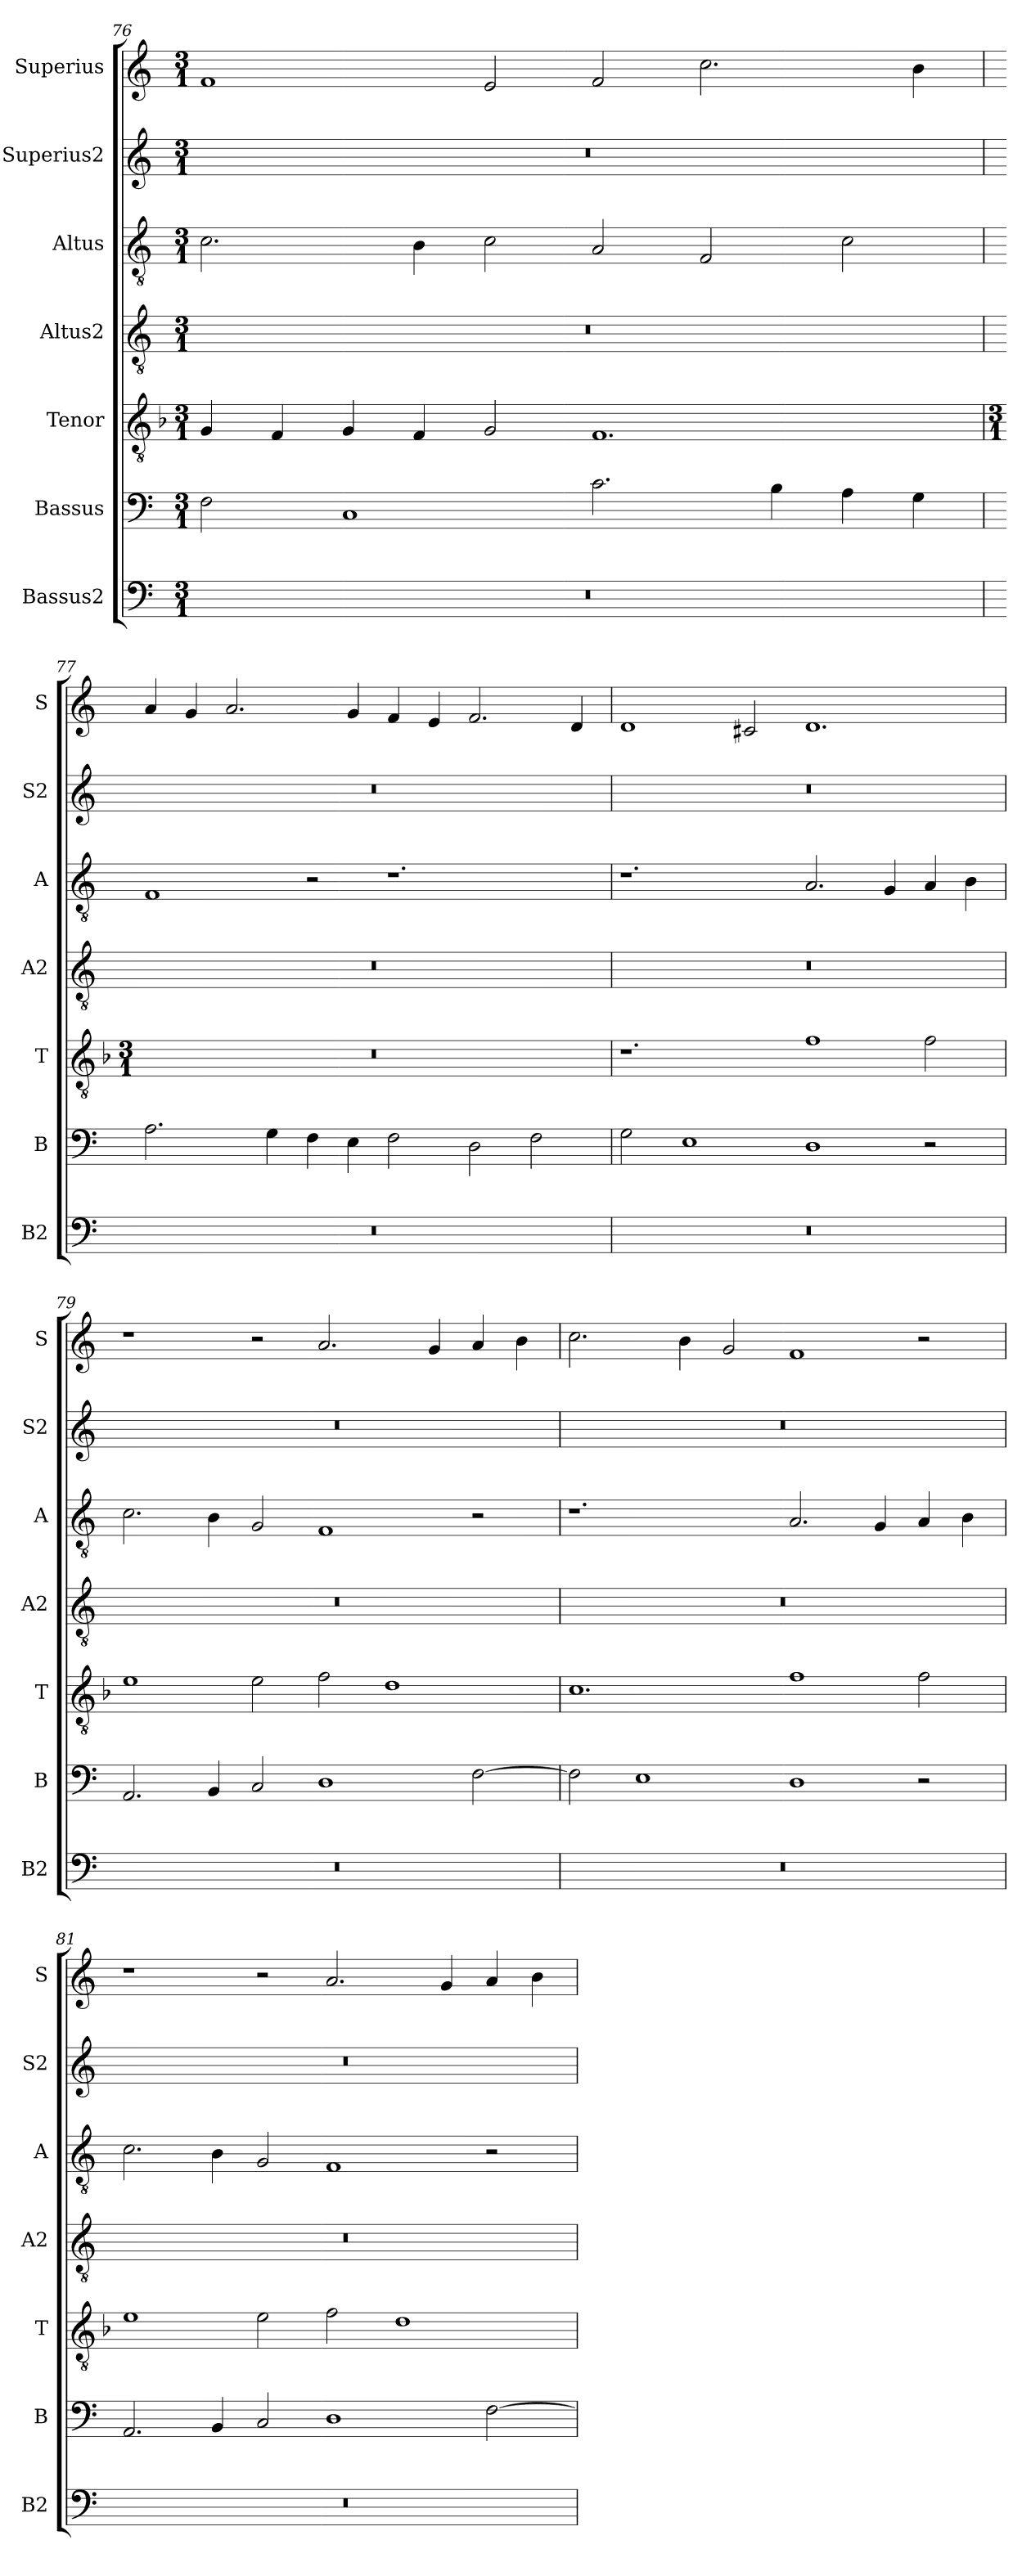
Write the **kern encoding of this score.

**kern	**kern	**kern	**kern	**kern	**kern	**kern
*part7	*part6	*part5	*part4	*part3	*part2	*part1
*staff7	*staff6	*staff5	*staff4	*staff3	*staff2	*staff1
*I"Bassus2	*I"Bassus	*I"Tenor	*I"Altus2	*I"Altus	*I"Superius2	*I"Superius
*I'B2	*I'B	*I'T	*I'A2	*I'A	*I'S2	*I'S
*clefF4	*clefF4	*clefGv2	*clefGv2	*clefGv2	*clefG2	*clefG2
*k[]	*k[]	*k[b-]	*k[]	*k[]	*k[]	*k[]
*M3/1	*M3/1	*M3/1	*M3/1	*M3/1	*M3/1	*M3/1
=76	=76	=76	=76	=76	=76	=76
0.r	2F\	4G/	0.r	2.c\	0.r	1f
.	.	4F/	.	.	.	.
.	1C	4G/	.	.	.	.
.	.	4F/	.	4B\	.	.
.	.	2G/	.	2c\	.	2e/
.	2.c\	1.F	.	2A/	.	2f/
.	.	.	.	2F/	.	2.cc\
.	4B\	.	.	.	.	.
.	4A\	.	.	2c\	.	.
.	4G\	.	.	.	.	4b\
=77	=77	=77	=77	=77	=77	=77
*	*	*M3/1	*	*	*	*
0.r	2.A\	0.r	0.r	1F	0.r	4a/
.	.	.	.	.	.	4g/
.	.	.	.	.	.	2.a/
.	4G\	.	.	.	.	.
.	4F\	.	.	2r	.	.
.	4E\	.	.	.	.	4g/
.	2F\	.	.	1.r	.	4f/
.	.	.	.	.	.	4e/
.	2D\	.	.	.	.	2.f/
.	2F\	.	.	.	.	.
.	.	.	.	.	.	4d/
=78	=78	=78	=78	=78	=78	=78
0.r	2G\	1.r	0.r	1.r	0.r	1d
.	1E	.	.	.	.	.
.	.	.	.	.	.	2c#X/
.	1D	1f	.	2.A/	.	1.d
.	.	.	.	4G/	.	.
.	2r	2f\	.	4A/	.	.
.	.	.	.	4B\	.	.
=79	=79	=79	=79	=79	=79	=79
0.r	2.AA/	1e	0.r	2.c\	0.r	1r
.	4BB/	.	.	4B\	.	.
.	2C/	2e\	.	2G/	.	2r
.	1D	2f\	.	1F	.	2.a/
.	.	1d	.	.	.	.
.	.	.	.	.	.	4g/
.	[2F\	.	.	2r	.	4a/
.	.	.	.	.	.	4b\
=80	=80	=80	=80	=80	=80	=80
0.r	2F\]	1.c	0.r	1.r	0.r	2.cc\
.	1E	.	.	.	.	.
.	.	.	.	.	.	4b\
.	.	.	.	.	.	2g/
.	1D	1f	.	2.A/	.	1f
.	.	.	.	4G/	.	.
.	2r	2f\	.	4A/	.	2r
.	.	.	.	4B\	.	.
=81	=81	=81	=81	=81	=81	=81
0.r	2.AA/	1e	0.r	2.c\	0.r	1r
.	4BB/	.	.	4B\	.	.
.	2C/	2e\	.	2G/	.	2r
.	1D	2f\	.	1F	.	2.a/
.	.	1d	.	.	.	.
.	.	.	.	.	.	4g/
.	[2F\	.	.	2r	.	4a/
.	.	.	.	.	.	4b\
=	=	=	=	=	=	=
*-	*-	*-	*-	*-	*-	*-
